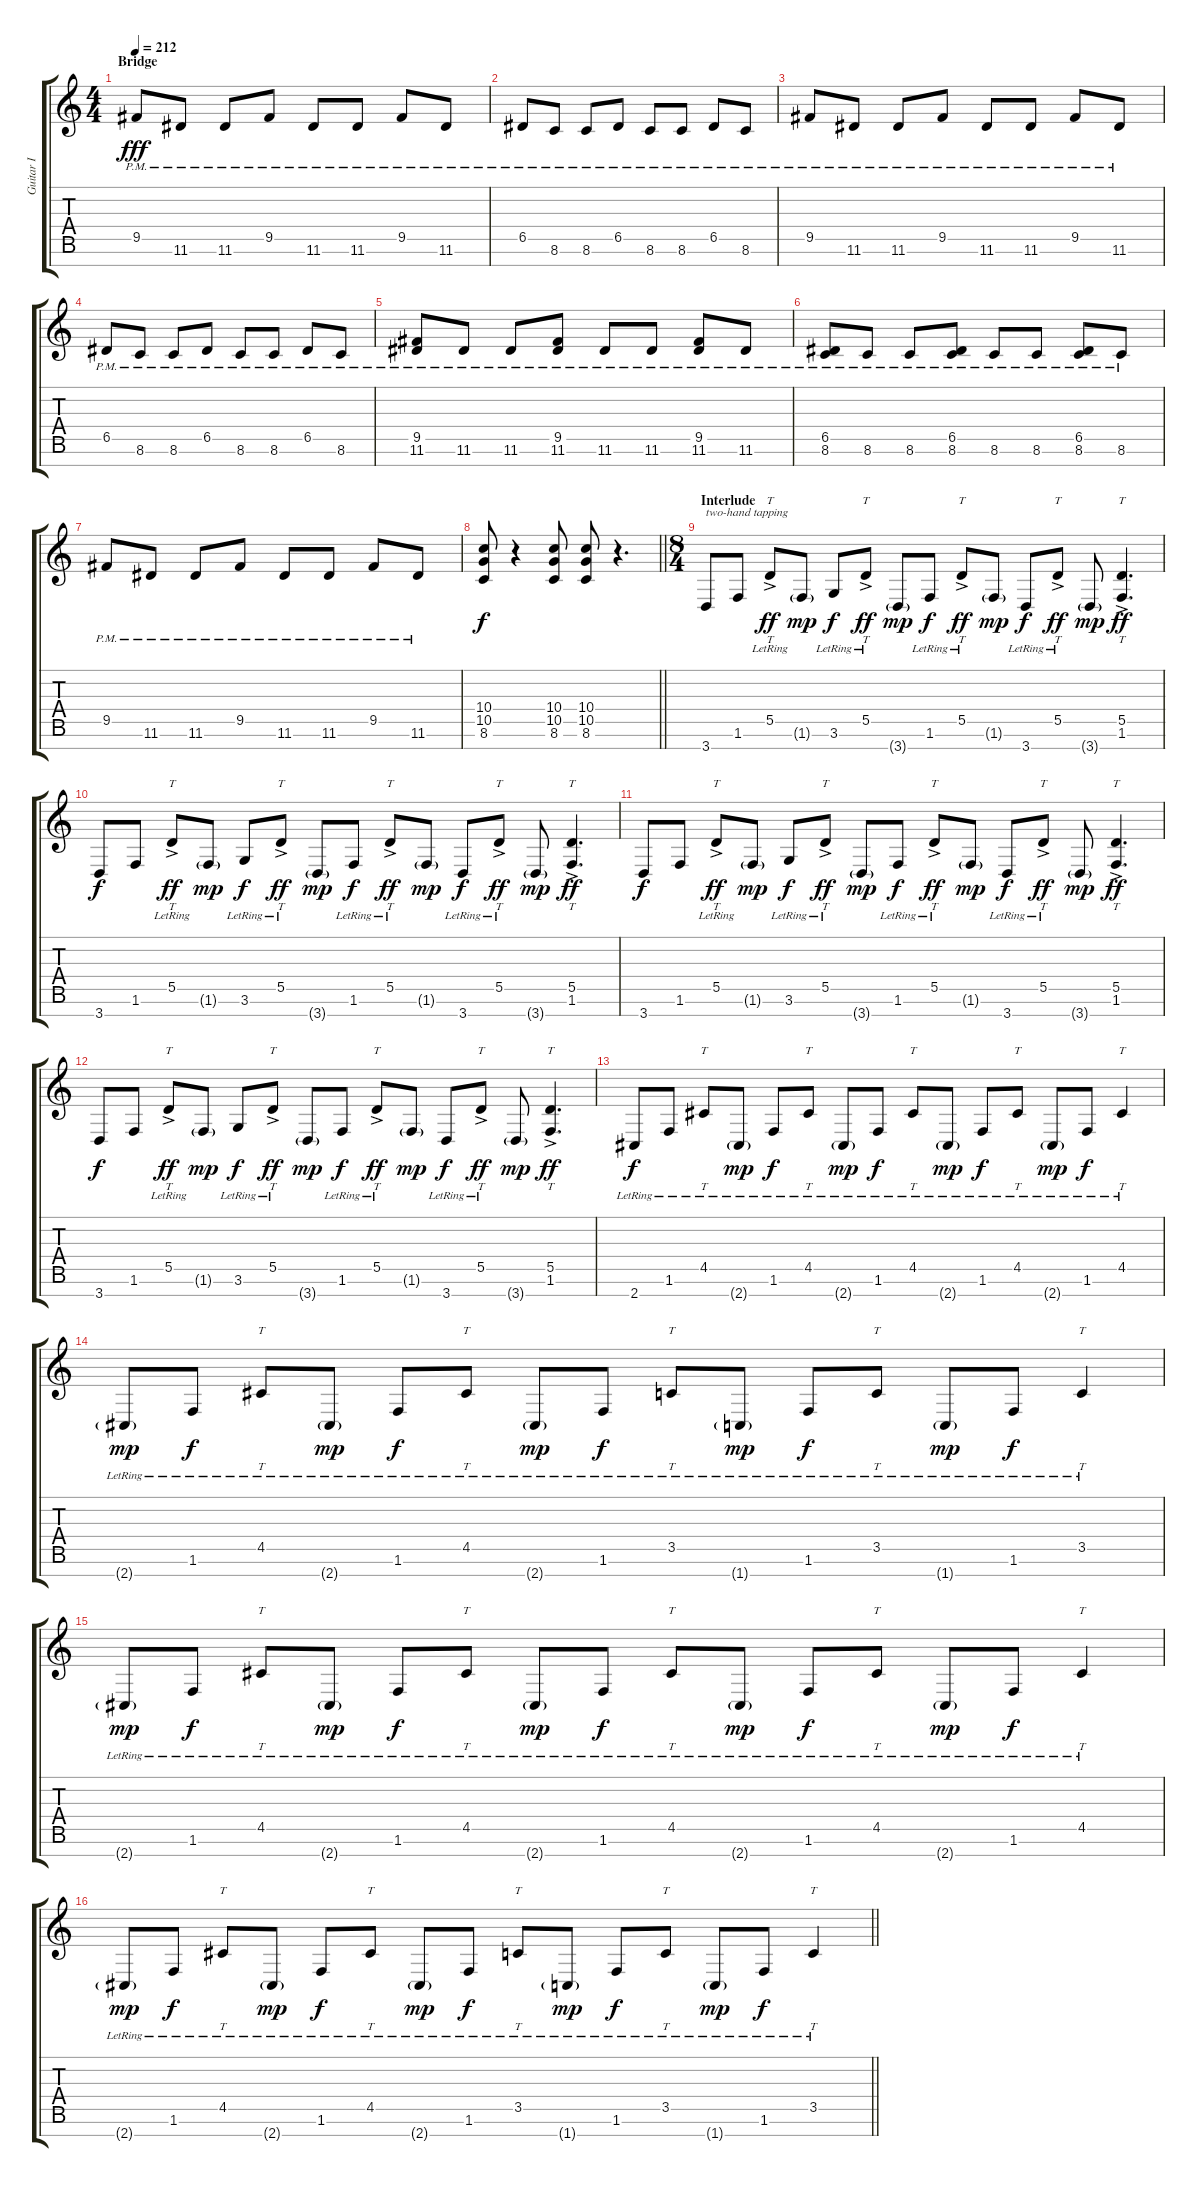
\track ("Guitar I" "Guitar I") {instrument distortionguitar}
\staff {score tabs}
\tuning (E4 B3 G3 D3 A2 E2 B1) {hide}
\ts (4 4)
\section ("" "Bridge")
\tempo 212
\clef g2
\ks c
9.5{pm}.8{dy fff} 11.6{pm}.8 11.6{pm}.8 9.5{pm}.8 11.6{pm}.8 11.6{pm}.8 9.5{pm}.8 11.6{pm}.8 |
6.5{pm}.8 8.6{pm}.8 8.6{pm}.8 6.5{pm}.8 8.6{pm}.8 8.6{pm}.8 6.5{pm}.8 8.6{pm}.8 |
9.5{pm}.8 11.6{pm}.8 11.6{pm}.8 9.5{pm}.8 11.6{pm}.8 11.6{pm}.8 9.5{pm}.8 11.6{pm}.8 |
6.5{pm}.8 8.6{pm}.8 8.6{pm}.8 6.5{pm}.8 8.6{pm}.8 8.6{pm}.8 6.5{pm}.8 8.6{pm}.8 |
(9.5{pm} 11.6{pm}).8 11.6{pm}.8 11.6{pm}.8 (9.5{pm} 11.6{pm}).8 11.6{pm}.8 11.6{pm}.8 (9.5{pm} 11.6{pm}).8 11.6{pm}.8 |
(6.5{pm} 8.6{pm}).8 8.6{pm}.8 8.6{pm}.8 (6.5{pm} 8.6{pm}).8 8.6{pm}.8 8.6{pm}.8 (6.5{pm} 8.6{pm}).8 8.6{pm}.8 |
9.5{pm}.8 11.6{pm}.8 11.6{pm}.8 9.5{pm}.8 11.6{pm}.8 11.6{pm}.8 9.5{pm}.8 11.6{pm}.8 |
\barLineRight lightlight
(10.4 10.5 8.6).8{dy f} r.4 (10.4 10.5 8.6).8 (10.4 10.5 8.6).8 r.4{d} |
\ts (8 4)
\section ("" "Interlude")
3.7.8{txt "two-hand tapping" instrument electricguitarclean} 1.6.8 5.5{ac lr}.8{tt dy ff} 1.6{g}.8{dy mp} 3.6{lr}.8{dy f} 5.5{ac lr}.8{tt dy ff} 3.7{g}.8{dy mp} 1.6{lr}.8{dy f} 5.5{ac lr}.8{tt dy ff} 1.6{g}.8{dy mp} 3.7{lr}.8{dy f} 5.5{ac lr}.8{tt dy ff} 3.7{g}.8{dy mp} (5.5{ac} 1.6).4{tt d dy ff} |
3.7.8{dy f} 1.6.8 5.5{ac lr}.8{tt dy ff} 1.6{g}.8{dy mp} 3.6{lr}.8{dy f} 5.5{ac lr}.8{tt dy ff} 3.7{g}.8{dy mp} 1.6{lr}.8{dy f} 5.5{ac lr}.8{tt dy ff} 1.6{g}.8{dy mp} 3.7{lr}.8{dy f} 5.5{ac lr}.8{tt dy ff} 3.7{g}.8{dy mp} (5.5{ac} 1.6).4{tt d dy ff} |
3.7.8{dy f} 1.6.8 5.5{ac lr}.8{tt dy ff} 1.6{g}.8{dy mp} 3.6{lr}.8{dy f} 5.5{ac lr}.8{tt dy ff} 3.7{g}.8{dy mp} 1.6{lr}.8{dy f} 5.5{ac lr}.8{tt dy ff} 1.6{g}.8{dy mp} 3.7{lr}.8{dy f} 5.5{ac lr}.8{tt dy ff} 3.7{g}.8{dy mp} (5.5{ac} 1.6).4{tt d dy ff} |
3.7.8{dy f} 1.6.8 5.5{ac lr}.8{tt dy ff} 1.6{g}.8{dy mp} 3.6{lr}.8{dy f} 5.5{ac lr}.8{tt dy ff} 3.7{g}.8{dy mp} 1.6{lr}.8{dy f} 5.5{ac lr}.8{tt dy ff} 1.6{g}.8{dy mp} 3.7{lr}.8{dy f} 5.5{ac lr}.8{tt dy ff} 3.7{g}.8{dy mp} (5.5{ac} 1.6).4{tt d dy ff} |
2.7{lr}.8{dy f} 1.6{lr}.8 4.5{lr}.8{tt} 2.7{g lr}.8{dy mp} 1.6{lr}.8{dy f} 4.5{lr}.8{tt} 2.7{g lr}.8{dy mp} 1.6{lr}.8{dy f} 4.5{lr}.8{tt} 2.7{g lr}.8{dy mp} 1.6{lr}.8{dy f} 4.5{lr}.8{tt} 2.7{g lr}.8{dy mp} 1.6{lr}.8{dy f} 4.5{lr}.4{tt} |
2.7{g lr}.8{dy mp} 1.6{lr}.8{dy f} 4.5{lr}.8{tt} 2.7{g lr}.8{dy mp} 1.6{lr}.8{dy f} 4.5{lr}.8{tt} 2.7{g lr}.8{dy mp} 1.6{lr}.8{dy f} 3.5{lr}.8{tt} 1.7{g lr}.8{dy mp} 1.6{lr}.8{dy f} 3.5{lr}.8{tt} 1.7{g lr}.8{dy mp} 1.6{lr}.8{dy f} 3.5{lr}.4{tt} |
2.7{g lr}.8{dy mp} 1.6{lr}.8{dy f} 4.5{lr}.8{tt} 2.7{g lr}.8{dy mp} 1.6{lr}.8{dy f} 4.5{lr}.8{tt} 2.7{g lr}.8{dy mp} 1.6{lr}.8{dy f} 4.5{lr}.8{tt} 2.7{g lr}.8{dy mp} 1.6{lr}.8{dy f} 4.5{lr}.8{tt} 2.7{g lr}.8{dy mp} 1.6{lr}.8{dy f} 4.5{lr}.4{tt} |
\barLineRight lightlight
2.7{g lr}.8{dy mp} 1.6{lr}.8{dy f} 4.5{lr}.8{tt} 2.7{g lr}.8{dy mp} 1.6{lr}.8{dy f} 4.5{lr}.8{tt} 2.7{g lr}.8{dy mp} 1.6{lr}.8{dy f} 3.5{lr}.8{tt} 1.7{g lr}.8{dy mp} 1.6{lr}.8{dy f} 3.5{lr}.8{tt} 1.7{g lr}.8{dy mp} 1.6{lr}.8{dy f} 3.5{lr}.4{tt}
